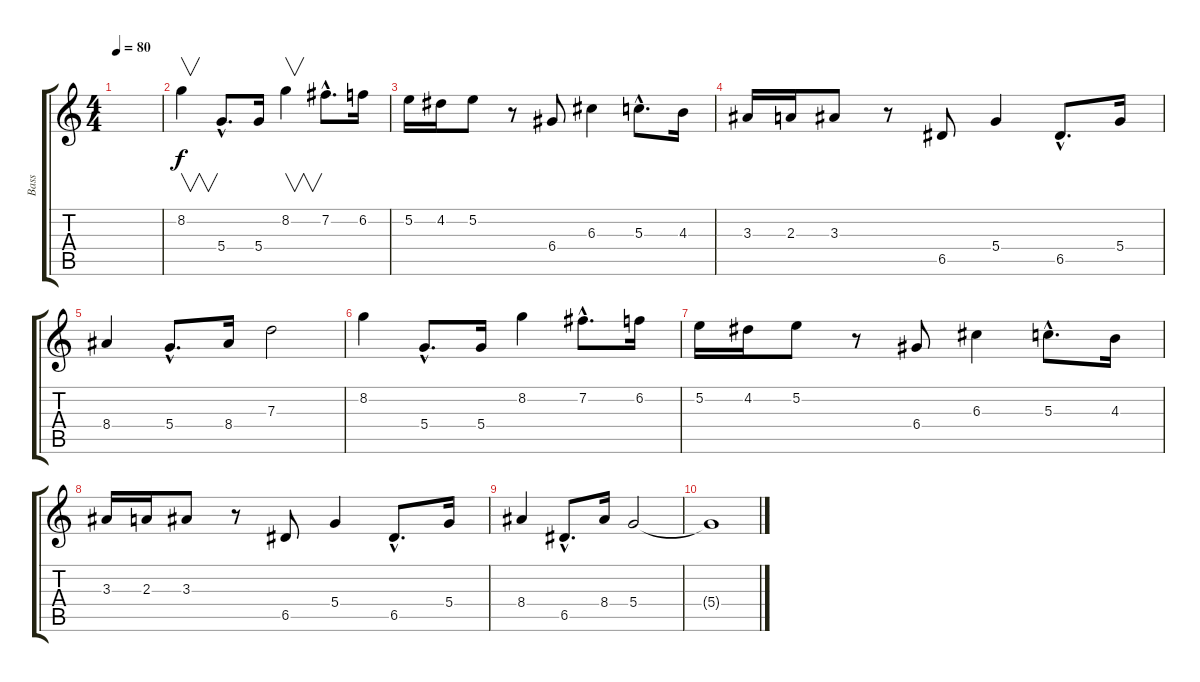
\track ("Bass" "Bass") {instrument electricbasspick}
\staff {score tabs}
\tuning (E4 B3 G3 D3 A2 E2) {hide}
\ts (4 4)
\tempo 80
\clef g2
\ks c
|
8.2.4{v} 5.4{hac}.8{d} 5.4.16 8.2.4{v} 7.2{hac}.8{d} 6.2.16 |
5.2.16 4.2.16 5.2.8 r.8 6.4.8 6.3.4 5.3{hac}.8{d} 4.3.16 |
3.3.16 2.3.16 3.3.8 r.8 6.5.8 5.4.4 6.5{hac}.8{d} 5.4.16 |
8.4.4 5.4{hac}.8{d} 8.4.16 7.3.2 |
8.2.4 5.4{hac}.8{d} 5.4.16 8.2.4 7.2{hac}.8{d} 6.2.16 |
5.2.16 4.2.16 5.2.8 r.8 6.4.8 6.3.4 5.3{hac}.8{d} 4.3.16 |
3.3.16 2.3.16 3.3.8 r.8 6.5.8 5.4.4 6.5{hac}.8{d} 5.4.16 |
8.4.4 6.5{hac}.8{d} 8.4.16 5.4.2 |
5.4{t}.1
